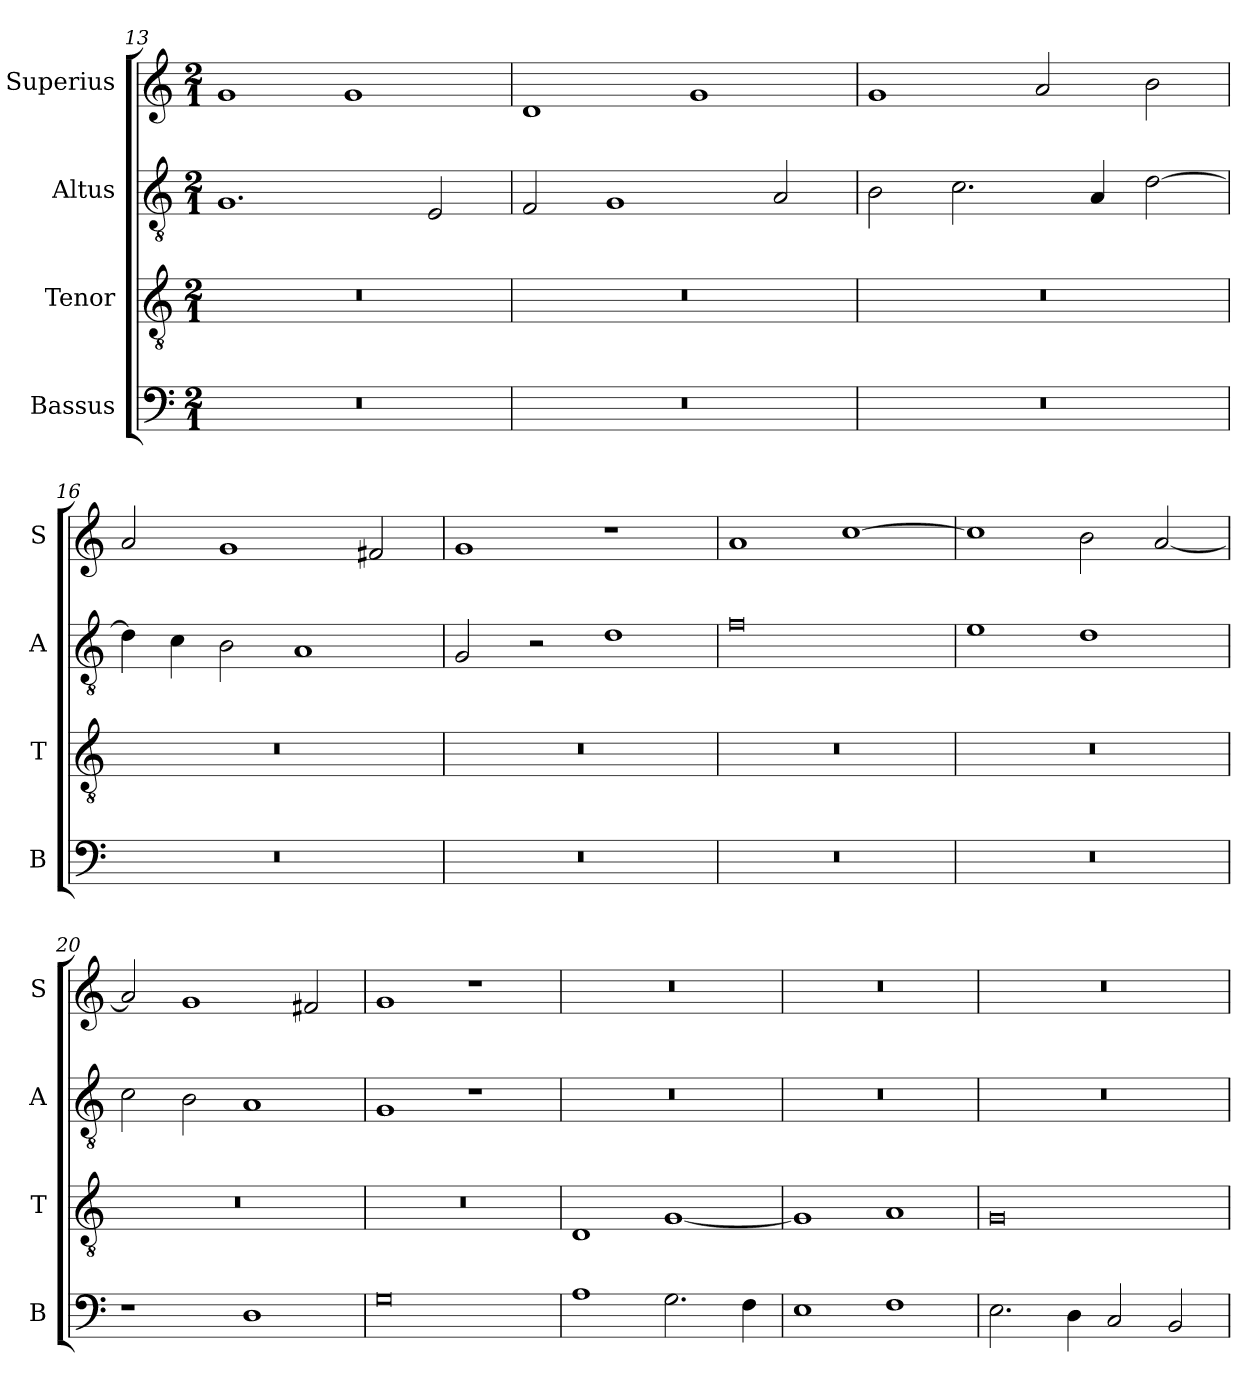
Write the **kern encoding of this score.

**kern	**kern	**kern	**kern
*part4	*part3	*part2	*part1
*staff4	*staff3	*staff2	*staff1
*I"Bassus	*I"Tenor	*I"Altus	*I"Superius
*I'B	*I'T	*I'A	*I'S
*clefF4	*clefGv2	*clefGv2	*clefG2
*k[]	*k[]	*k[]	*k[]
*C:	*C:	*C:	*C:
*M2/1	*M2/1	*M2/1	*M2/1
=13	=13	=13	=13
0r	0r	1.G	1g
.	.	.	1g
.	.	2E	.
=14	=14	=14	=14
0r	0r	2F	1d
.	.	1G	.
.	.	.	1g
.	.	2A	.
=15	=15	=15	=15
0r	0r	2B	1g
.	.	2.c	.
.	.	.	2a
.	.	4A	.
.	.	[2d	2b
=16	=16	=16	=16
0r	0r	4d]	2a
.	.	4c	.
.	.	2B	1g
.	.	1A	.
.	.	.	2f#X
=17	=17	=17	=17
0r	0r	2G	1g
.	.	2r	.
.	.	1d	1r
=18	=18	=18	=18
0r	0r	0f	1a
.	.	.	[1cc
=19	=19	=19	=19
0r	0r	1e	1cc]
.	.	1d	2b
.	.	.	[2a
=20	=20	=20	=20
1r	0r	2c	2a]
.	.	2B	1g
1D	.	1A	.
.	.	.	2f#X
=21	=21	=21	=21
0G	0r	1G	1g
.	.	1r	1r
=22	=22	=22	=22
1A	1D	0r	0r
2.G	[1G	.	.
4F	.	.	.
=23	=23	=23	=23
1E	1G]	0r	0r
1F	1A	.	.
=24	=24	=24	=24
2.E	0G	0r	0r
4D	.	.	.
2C	.	.	.
2BB	.	.	.
=	=	=	=
*-	*-	*-	*-
